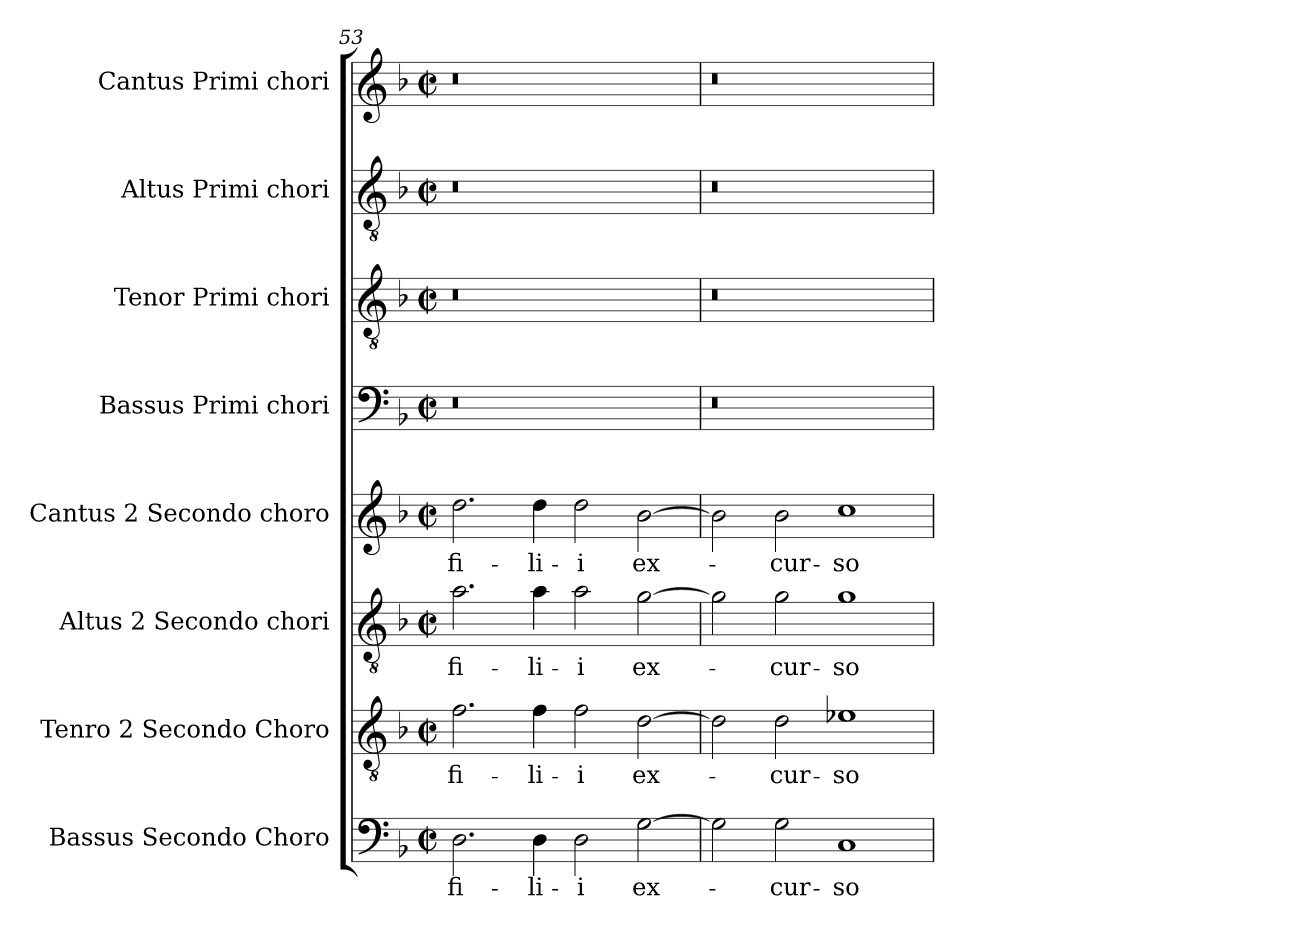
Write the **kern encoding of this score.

**kern	**text	**kern	**text	**kern	**text	**kern	**text	**kern	**kern	**kern	**kern
*part8	*part8	*part7	*part7	*part6	*part6	*part5	*part5	*part4	*part3	*part2	*part1
*staff8	*staff8	*staff7	*staff7	*staff6	*staff6	*staff5	*staff5	*staff4	*staff3	*staff2	*staff1
*I"Bassus  Secondo Choro	*	*I"Tenro 2  Secondo Choro	*	*I"Altus 2  Secondo chori	*	*I"Cantus 2  Secondo choro	*	*I"Bassus  Primi chori	*I"Tenor  Primi chori	*I"Altus  Primi chori	*I"Cantus  Primi chori
*I'Ch	*	*I'Ch	*	*I'Ch	*	*I'Ch	*	*I'Ch	*I'Ch	*I'Ch	*I'Ch
*clefF4	*	*clefGv2	*	*clefGv2	*	*clefG2	*	*clefF4	*clefGv2	*clefGv2	*clefG2
*k[b-]	*	*k[b-]	*	*k[b-]	*	*k[b-]	*	*k[b-]	*k[b-]	*k[b-]	*k[b-]
*F:	*	*F:	*	*F:	*	*F:	*	*F:	*F:	*F:	*F:
*M2/2	*	*M2/2	*	*M2/2	*	*M2/2	*	*M2/2	*M2/2	*M2/2	*M2/2
*met(c|)	*	*met(c|)	*	*met(c|)	*	*met(c|)	*	*met(c|)	*met(c|)	*met(c|)	*met(c|)
=53	=53	=53	=53	=53	=53	=53	=53	=53	=53	=53	=53
!	!LO:LY:b:cj	!	!LO:LY:b:cj	!	!LO:LY:b:cj	!	!LO:LY:b:cj	!	!	!	!
2.D\	fi-	2.f\	fi-	2.a\	fi-	2.dd\	fi-	0r	0r	0r	0r
!	!LO:LY:b:cj	!	!LO:LY:b:cj	!	!LO:LY:b:cj	!	!LO:LY:b:cj	!	!	!	!
4D\	-li-	4f\	-li-	4a\	-li-	4dd\	-li-	.	.	.	.
!	!LO:LY:b:cj	!	!LO:LY:b:cj	!	!LO:LY:b:cj	!	!LO:LY:b:cj	!	!	!	!
2D\	-i	2f\	-i	2a\	-i	2dd\	-i	.	.	.	.
!	!LO:LY:b:cj	!	!LO:LY:b:cj	!	!LO:LY:b:cj	!	!LO:LY:b:cj	!	!	!	!
[>2G\	ex-	[>2d\	ex-	[>2g\	ex-	[>2b-\	ex-	.	.	.	.
=54	=54	=54	=54	=54	=54	=54	=54	=54	=54	=54	=54
2G\]	.	2d\]	.	2g\]	.	2b-\]	.	0r	0r	0r	0r
!	!LO:LY:b:cj	!	!LO:LY:b:cj	!	!LO:LY:b:cj	!	!LO:LY:b:cj	!	!	!	!
2G\	-cur-	2d\	-cur-	2g\	-cur-	2b-\	-cur-	.	.	.	.
!	!LO:LY:b:cj	!	!LO:LY:b:cj	!	!LO:LY:b:cj	!	!LO:LY:b:cj	!	!	!	!
1C	-so-	1e-X	-so-	1g	-so-	1cc	-so-	.	.	.	.
=	=	=	=	=	=	=	=	=	=	=	=
*-	*-	*-	*-	*-	*-	*-	*-	*-	*-	*-	*-
